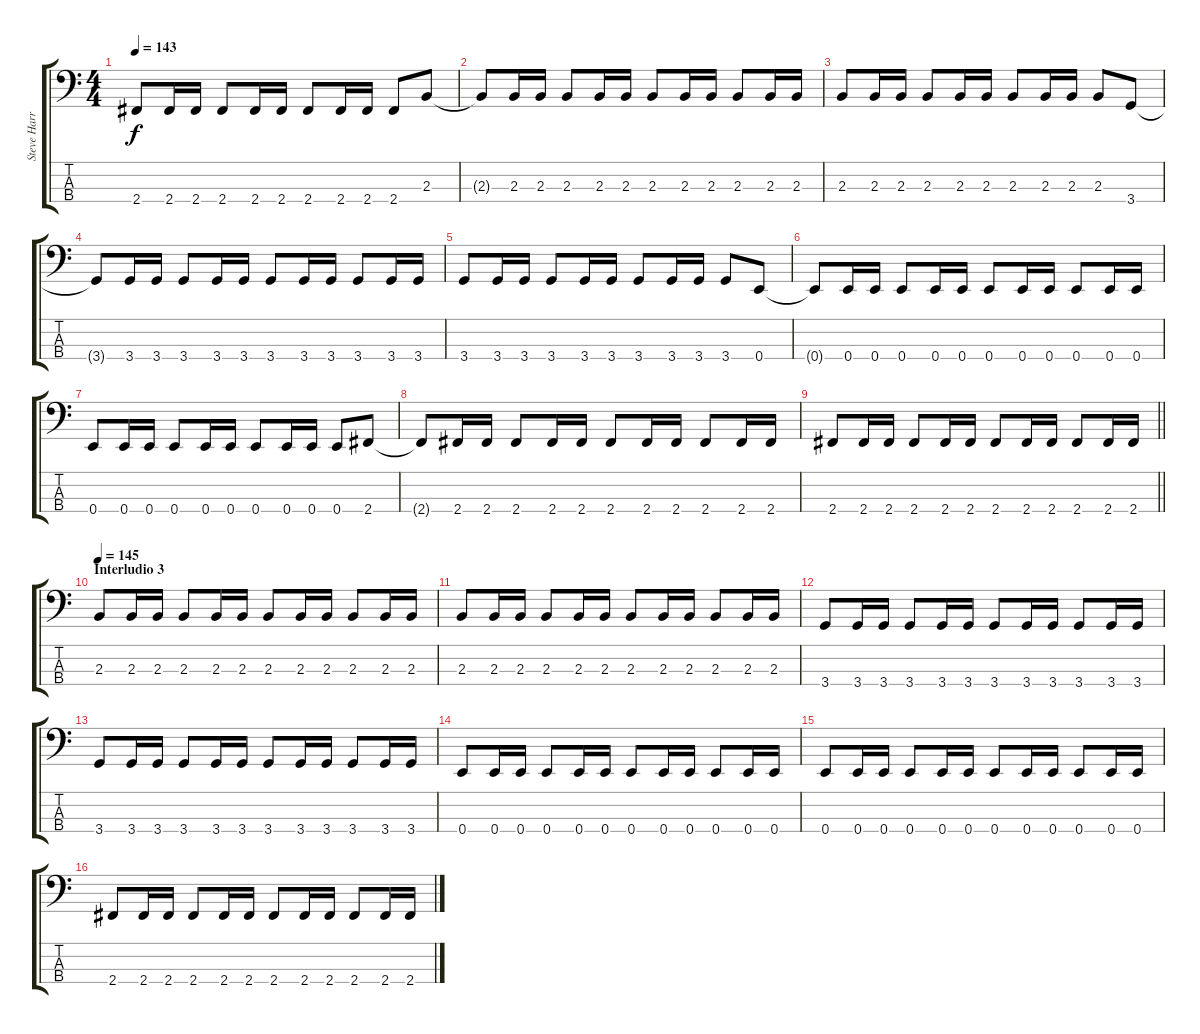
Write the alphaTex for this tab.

\track ("Steve Harris" "Steve Harr") {instrument electricbassfinger}
\staff {score tabs}
\tuning (G2 D2 A1 E1) {hide}
\ts (4 4)
\tempo 143
\clef f4
\ks c
2.4.8{dy f} 2.4.16 2.4.16 2.4.8 2.4.16 2.4.16 2.4.8 2.4.16 2.4.16 2.4.8 2.3.8 |
2.3{t}.8 2.3.16 2.3.16 2.3.8 2.3.16 2.3.16 2.3.8 2.3.16 2.3.16 2.3.8 2.3.16 2.3.16 |
2.3.8 2.3.16 2.3.16 2.3.8 2.3.16 2.3.16 2.3.8 2.3.16 2.3.16 2.3.8 3.4.8 |
3.4{t}.8 3.4.16 3.4.16 3.4.8 3.4.16 3.4.16 3.4.8 3.4.16 3.4.16 3.4.8 3.4.16 3.4.16 |
3.4.8 3.4.16 3.4.16 3.4.8 3.4.16 3.4.16 3.4.8 3.4.16 3.4.16 3.4.8 0.4.8 |
0.4{t}.8 0.4.16 0.4.16 0.4.8 0.4.16 0.4.16 0.4.8 0.4.16 0.4.16 0.4.8 0.4.16 0.4.16 |
0.4.8 0.4.16 0.4.16 0.4.8 0.4.16 0.4.16 0.4.8 0.4.16 0.4.16 0.4.8 2.4.8 |
2.4{t}.8 2.4.16 2.4.16 2.4.8 2.4.16 2.4.16 2.4.8 2.4.16 2.4.16 2.4.8 2.4.16 2.4.16 |
\barLineRight lightlight
2.4.8 2.4.16 2.4.16 2.4.8 2.4.16 2.4.16 2.4.8 2.4.16 2.4.16 2.4.8 2.4.16 2.4.16 |
\section ("" "Interludio 3")
\tempo 145
2.3.8 2.3.16 2.3.16 2.3.8 2.3.16 2.3.16 2.3.8 2.3.16 2.3.16 2.3.8 2.3.16 2.3.16 |
2.3.8 2.3.16 2.3.16 2.3.8 2.3.16 2.3.16 2.3.8 2.3.16 2.3.16 2.3.8 2.3.16 2.3.16 |
3.4.8 3.4.16 3.4.16 3.4.8 3.4.16 3.4.16 3.4.8 3.4.16 3.4.16 3.4.8 3.4.16 3.4.16 |
3.4.8 3.4.16 3.4.16 3.4.8 3.4.16 3.4.16 3.4.8 3.4.16 3.4.16 3.4.8 3.4.16 3.4.16 |
0.4.8 0.4.16 0.4.16 0.4.8 0.4.16 0.4.16 0.4.8 0.4.16 0.4.16 0.4.8 0.4.16 0.4.16 |
0.4.8 0.4.16 0.4.16 0.4.8 0.4.16 0.4.16 0.4.8 0.4.16 0.4.16 0.4.8 0.4.16 0.4.16 |
2.4.8 2.4.16 2.4.16 2.4.8 2.4.16 2.4.16 2.4.8 2.4.16 2.4.16 2.4.8 2.4.16 2.4.16
